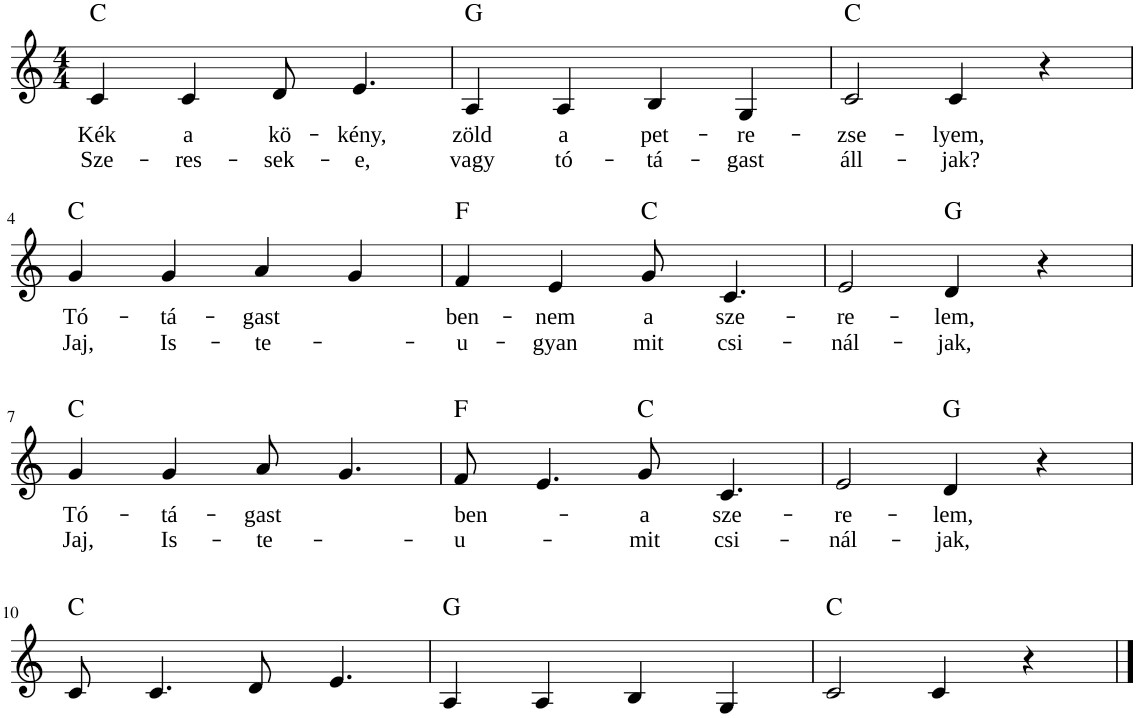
**kern	**text	**text	**harte
*part1	*part1	*part1	*part1
*staff1	*staff1	*staff1	*
*I"Choir	*	*	*
*I'Ch	*	*	*
*clefG2	*	*	*
*k[]	*	*	*
*M4/4	*	*	*
=1	=1	=1	=1
!	!LO:LY:b	!LO:LY:b	!
4c/	Kék	Sze-	C:maj
!	!LO:LY:b	!LO:LY:b	!
4c/	a	-res-	.
!	!LO:LY:b	!LO:LY:b	!
8d/	kö-	-sek-	.
!	!LO:LY:b	!LO:LY:b	!
4.e/	-kény,	-e,	.
=2	=2	=2	=2
!	!LO:LY:b	!LO:LY:b	!
4A/	zöld	vagy	G:maj
!	!LO:LY:b	!LO:LY:b	!
4A/	a	tó-	.
!	!LO:LY:b	!LO:LY:b	!
4B/	pet-	-tá-	.
!	!LO:LY:b	!LO:LY:b	!
4G/	-re-	-gast	.
=3	=3	=3	=3
!	!LO:LY:b	!LO:LY:b	!
2c/	-zse-	áll-	C:maj
!	!LO:LY:b	!LO:LY:b	!
4c/	-lyem,	-jak?	.
4r	.	.	.
!!LO:LB:g=z
=4	=4	=4	=4
!	!LO:LY:b	!LO:LY:b	!
4g/	Tó-	Jaj,	C:maj
!	!LO:LY:b	!LO:LY:b	!
4g/	tá-	Is-	.
!	!LO:LY:b	!LO:LY:b	!
4a/	-gast	-te-	.
4g/	.	.	.
=5	=5	=5	=5
!	!LO:LY:b	!LO:LY:b	!
4f/	ben-	u-	F:maj
!	!LO:LY:b	!LO:LY:b	!
4e/	-nem	-gyan	.
!	!LO:LY:b	!LO:LY:b	!
8g/	a	mit	C:maj
!	!LO:LY:b	!LO:LY:b	!
4.c/	sze-	csi-	.
=6	=6	=6	=6
!	!LO:LY:b	!LO:LY:b	!
2e/	-re-	-nál-	.
!	!LO:LY:b	!LO:LY:b	!
4d/	-lem,	-jak,	G:maj
4r	.	.	.
!!LO:LB:g=z
=7	=7	=7	=7
!	!LO:LY:b	!LO:LY:b	!
4g/	Tó-	Jaj,	C:maj
!	!LO:LY:b	!LO:LY:b	!
4g/	tá-	Is-	.
!	!LO:LY:b	!LO:LY:b	!
8a/	-gast	-te-	.
4.g/	.	.	.
=8	=8	=8	=8
!	!LO:LY:b	!LO:LY:b	!
8f/	ben-	u-	F:maj
4.e/	.	.	.
!	!LO:LY:b	!LO:LY:b	!
8g/	a	mit	C:maj
!	!LO:LY:b	!LO:LY:b	!
4.c/	sze-	csi-	.
=9	=9	=9	=9
!	!LO:LY:b	!LO:LY:b	!
2e/	-re-	-nál-	.
!	!LO:LY:b	!LO:LY:b	!
4d/	-lem,	-jak,	G:maj
4r	.	.	.
!!LO:LB:g=z
=10	=10	=10	=10
8c/	.	.	C:maj
4.c/	.	.	.
8d/	.	.	.
4.e/	.	.	.
=11	=11	=11	=11
4A/	.	.	G:maj
4A/	.	.	.
4B/	.	.	.
4G/	.	.	.
=12	=12	=12	=12
2c/	.	.	C:maj
4c/	.	.	.
4r	.	.	.
==	==	==	==
*-	*-	*-	*-
